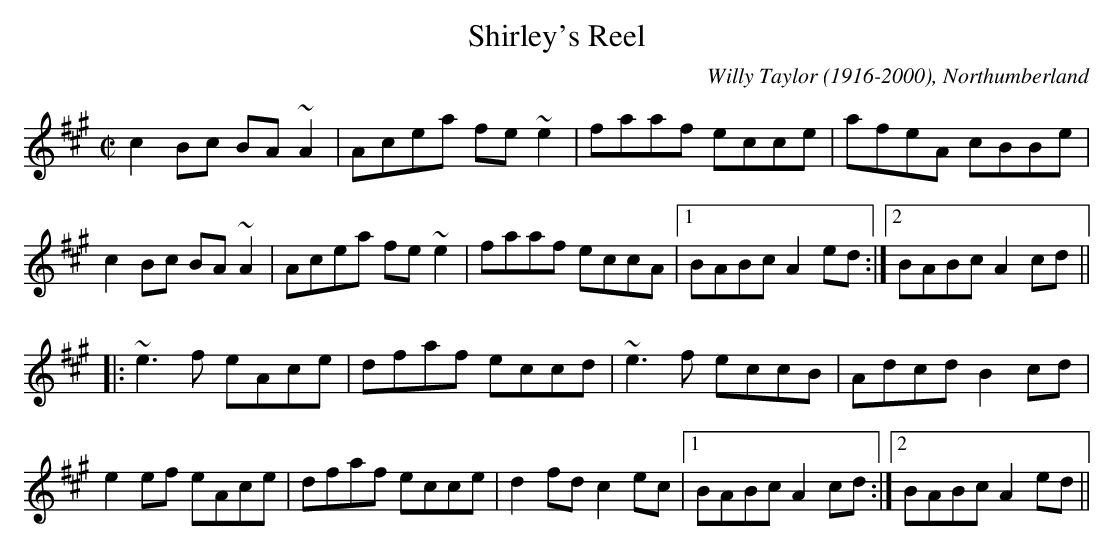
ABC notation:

X:1
T:Shirley's Reel
C:Willy Taylor (1916-2000), Northumberland
M:C|
L:1/8
K:A
c2Bc BA~A2 | Acea fe~e2 | faaf ecce | afeA cBBe |
c2Bc BA~A2 | Acea fe~e2 | faaf eccA |1 BABc A2ed :|2 BABc A2cd ||
|: ~e3f eAce | dfaf eccd | ~e3f eccB | Adcd B2cd |
e2ef eAce | dfaf ecce | d2fd c2ec |1 BABc A2cd :|2 BABc A2ed ||
